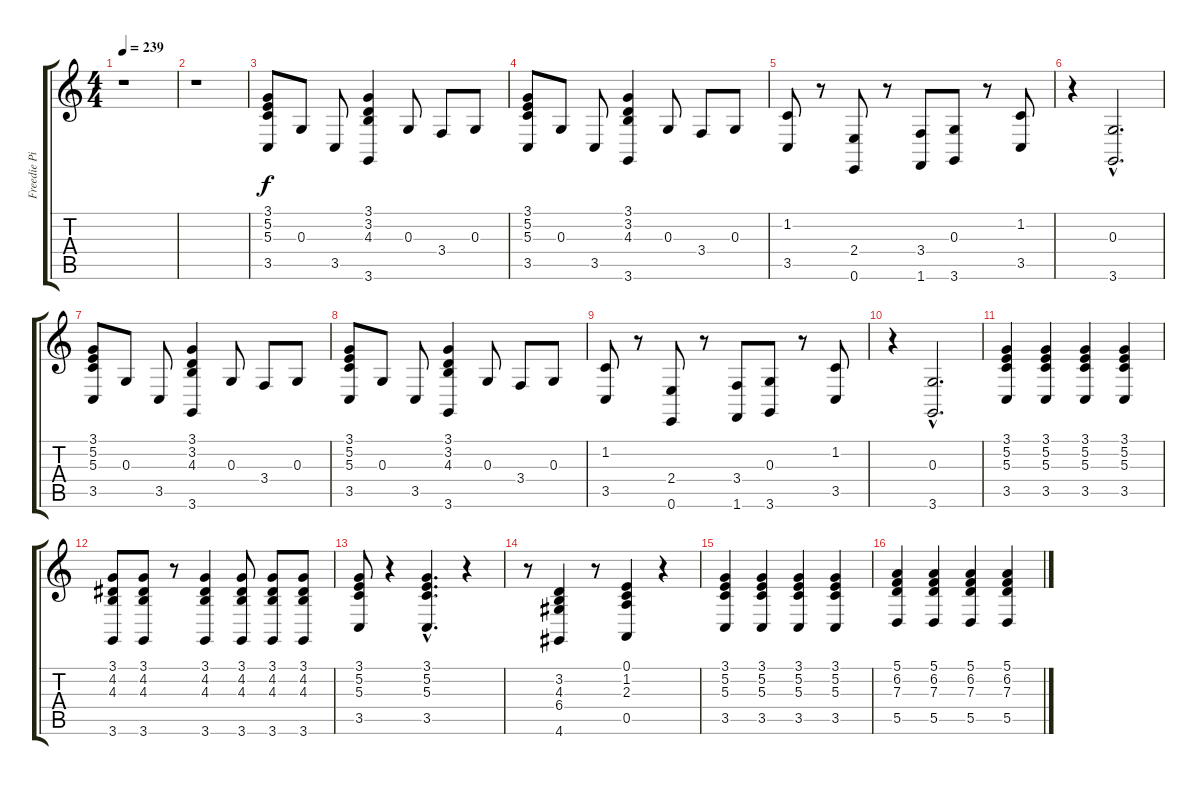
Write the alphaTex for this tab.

\track ("Freedie Piano 1" "Freedie Pi") {instrument honkytonkpiano}
\staff {score tabs}
\tuning (E4 B3 G3 D3 A2 E2) {hide}
\ts (4 4)
\tempo 239
\clef g2
\ks c
r.1{dy f instrument honkytonkpiano} |
r.1 |
(3.1 5.2 5.3 3.5).8 0.3.8 3.5.8 (3.1 3.2 4.3 3.6).4 0.3.8 3.4.8 0.3.8 |
(3.1 5.2 5.3 3.5).8 0.3.8 3.5.8 (3.1 3.2 4.3 3.6).4 0.3.8 3.4.8 0.3.8 |
(1.2 3.5).8 r.8 (2.4 0.6).8 r.8 (3.4 1.6).8 (0.3 3.6).8 r.8 (1.2 3.5).8 |
r.4 (0.3{hac} 3.6{hac}).2{d} |
(3.1 5.2 5.3 3.5).8 0.3.8 3.5.8 (3.1 3.2 4.3 3.6).4 0.3.8 3.4.8 0.3.8 |
(3.1 5.2 5.3 3.5).8 0.3.8 3.5.8 (3.1 3.2 4.3 3.6).4 0.3.8 3.4.8 0.3.8 |
(1.2 3.5).8 r.8 (2.4 0.6).8 r.8 (3.4 1.6).8 (0.3 3.6).8 r.8 (1.2 3.5).8 |
r.4 (0.3{hac} 3.6{hac}).2{d} |
(3.1 5.2 5.3 3.5).4 (3.1 5.2 5.3 3.5).4 (3.1 5.2 5.3 3.5).4 (3.1 5.2 5.3 3.5).4 |
(3.1 4.2 4.3 3.6).8 (3.1 4.2 4.3 3.6).8 r.8 (3.1 4.2 4.3 3.6).4 (3.1 4.2 4.3 3.6).8 (3.1 4.2 4.3 3.6).8 (3.1 4.2 4.3 3.6).8 |
(3.1 5.2 5.3 3.5).8 r.4 (3.1{hac} 5.2{hac} 5.3{hac} 3.5{hac}).4{d} r.4 |
r.8 (3.2 4.3 6.4 4.6).4 r.8 (0.1 1.2 2.3 0.5).4 r.4 |
(3.1 5.2 5.3 3.5).4 (3.1 5.2 5.3 3.5).4 (3.1 5.2 5.3 3.5).4 (3.1 5.2 5.3 3.5).4 |
(5.1 6.2 7.3 5.5).4 (5.1 6.2 7.3 5.5).4 (5.1 6.2 7.3 5.5).4 (5.1 6.2 7.3 5.5).4
